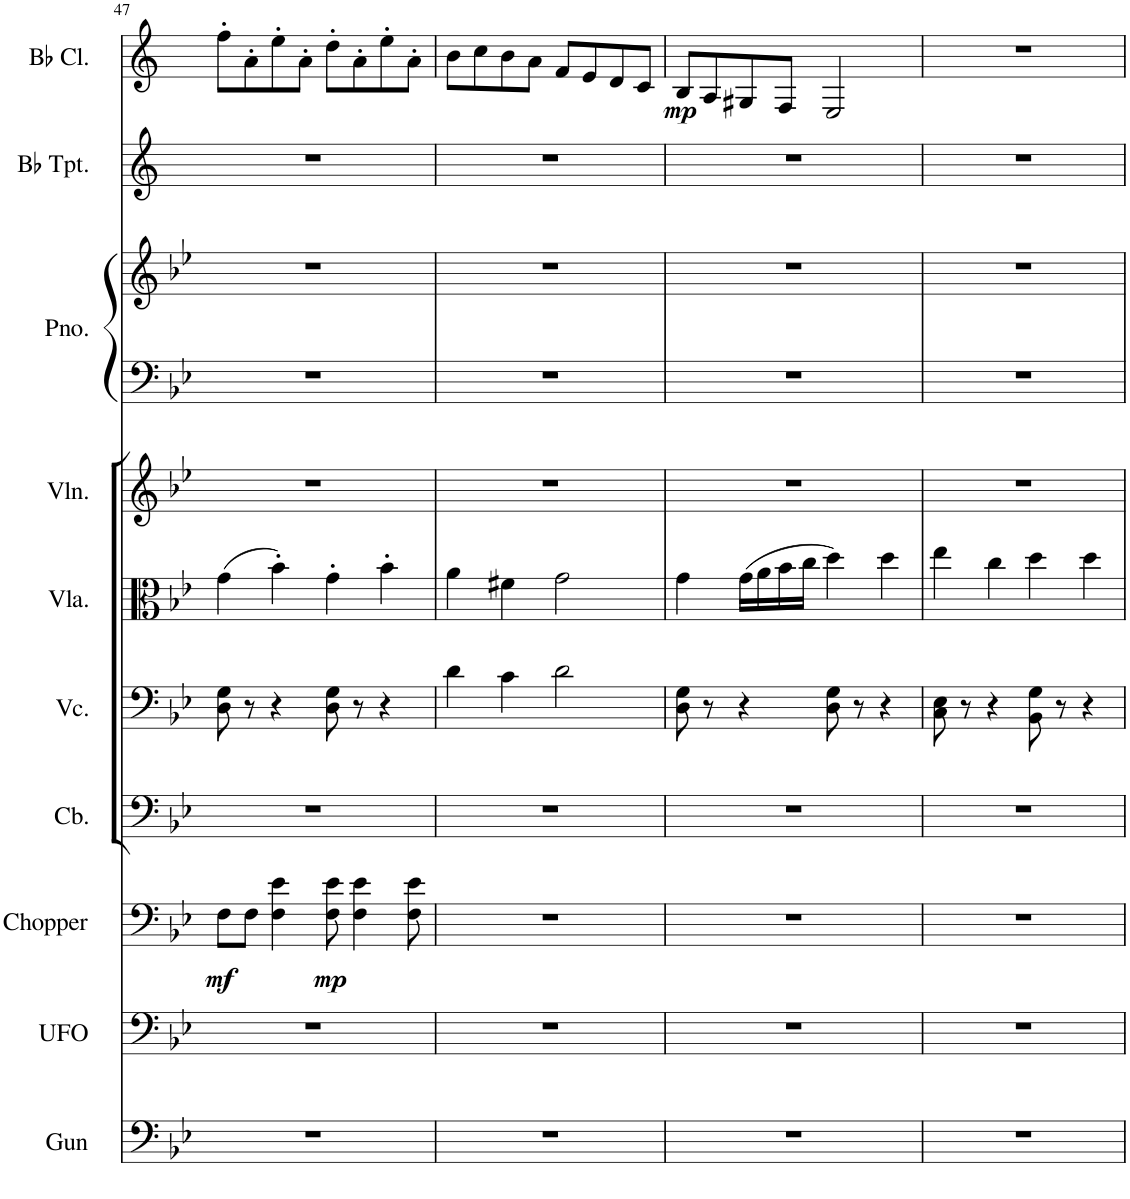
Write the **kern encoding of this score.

**kern	**kern	**kern	**dynam	**kern	**kern	**kern	**kern	**kern	**kern	**kern	**kern	**dynam
*part10	*part9	*part8	*part8	*part7	*part6	*part5	*part4	*part3	*part3	*part2	*part1	*part1
*staff11	*staff10	*staff9	*staff9	*staff8	*staff7	*staff6	*staff5	*staff4	*staff3	*staff2	*staff1	*staff1
*I"Gunshot	*I"UFO	*I"Helicopter	*	*I"Contrabass	*I"Violoncello	*I"Viola	*I"Violin	*I"Piano	*	*I"Bb Trumpet	*I"Bb Clarinet	*
*I'Gun	*I'UFO	*	*	*I'Cb.	*I'Vc.	*I'Vla.	*I'Vln.	*I'Pno.	*	*I'Bb Tpt.	*I'Bb Cl.	*
!!LO:PB:g=z
*clefF4	*clefF4	*clefF4	*	*clefF4	*clefF4	*clefC3	*clefG2	*clefF4	*clefG2	*clefG2	*clefG2	*
*	*	*	*	*Trd7c12	*	*	*	*	*	*Trd1c2	*Trd1c2	*
*k[b-e-]	*k[b-e-]	*k[b-e-]	*	*k[b-e-]	*k[b-e-]	*k[b-e-]	*k[b-e-]	*k[b-e-]	*k[b-e-]	*k[]	*k[]	*
*M4/4	*M4/4	*M4/4	*	*M4/4	*M4/4	*M4/4	*M4/4	*M4/4	*M4/4	*M4/4	*M4/4	*
=47	=47	=47	=47	=47	=47	=47	=47	=47	=47	=47	=47	=47
!	!	!	!LO:DY:b	!	!	!	!	!	!	!	!	!
1r	1r	8F\L	mf	1r	8D\ 8G\	(>4g\	1r	1r	1r	1r	8ff'\L	.
.	.	8F\J	.	.	8r	.	.	.	.	.	8a'\	.
.	.	4F\ 4e-\	.	.	4r	4b-'\)	.	.	.	.	8ee'\	.
.	.	.	.	.	.	.	.	.	.	.	8a'\J	.
!	!	!	!LO:DY:b	!	!	!	!	!	!	!	!	!
.	.	8F\ 8e-\	mp	.	8D\ 8G\	4g'\	.	.	.	.	8dd'\L	.
.	.	4F\ 4e-\	.	.	8r	.	.	.	.	.	8a'\	.
.	.	.	.	.	4r	4b-'\	.	.	.	.	8ee'\	.
.	.	8F\ 8e-\	.	.	.	.	.	.	.	.	8a'\J	.
=48	=48	=48	=48	=48	=48	=48	=48	=48	=48	=48	=48	=48
1r	1r	1r	.	1r	4d\	4a\	1r	1r	1r	1r	8b\L	.
.	.	.	.	.	.	.	.	.	.	.	8cc\	.
.	.	.	.	.	4c\	4f#X\	.	.	.	.	8b\	.
.	.	.	.	.	.	.	.	.	.	.	8a\J	.
.	.	.	.	.	2d\	2g\	.	.	.	.	8f/L	.
.	.	.	.	.	.	.	.	.	.	.	8e/	.
.	.	.	.	.	.	.	.	.	.	.	8d/	.
.	.	.	.	.	.	.	.	.	.	.	8c/J	.
=49	=49	=49	=49	=49	=49	=49	=49	=49	=49	=49	=49	=49
!	!	!	!	!	!	!	!	!	!	!	!	!LO:DY:b
1r	1r	1r	.	1r	8D\ 8G\	4g\	1r	1r	1r	1r	8B/L	mp
.	.	.	.	.	8r	.	.	.	.	.	8A/	.
.	.	.	.	.	4r	(>16g\LL	.	.	.	.	8G#X/	.
.	.	.	.	.	.	16a\	.	.	.	.	.	.
.	.	.	.	.	.	16b-\	.	.	.	.	8F/J	.
.	.	.	.	.	.	16cc\JJ	.	.	.	.	.	.
.	.	.	.	.	8D\ 8G\	4dd\)	.	.	.	.	2E/	.
.	.	.	.	.	8r	.	.	.	.	.	.	.
.	.	.	.	.	4r	4dd\	.	.	.	.	.	.
=50	=50	=50	=50	=50	=50	=50	=50	=50	=50	=50	=50	=50
1r	1r	1r	.	1r	8C\ 8E-\	4ee-\	1r	1r	1r	1r	1r	.
.	.	.	.	.	8r	.	.	.	.	.	.	.
.	.	.	.	.	4r	4cc\	.	.	.	.	.	.
.	.	.	.	.	8BB-\ 8G\	4dd\	.	.	.	.	.	.
.	.	.	.	.	8r	.	.	.	.	.	.	.
.	.	.	.	.	4r	4dd\	.	.	.	.	.	.
=	=	=	=	=	=	=	=	=	=	=	=	=
*-	*-	*-	*-	*-	*-	*-	*-	*-	*-	*-	*-	*-
